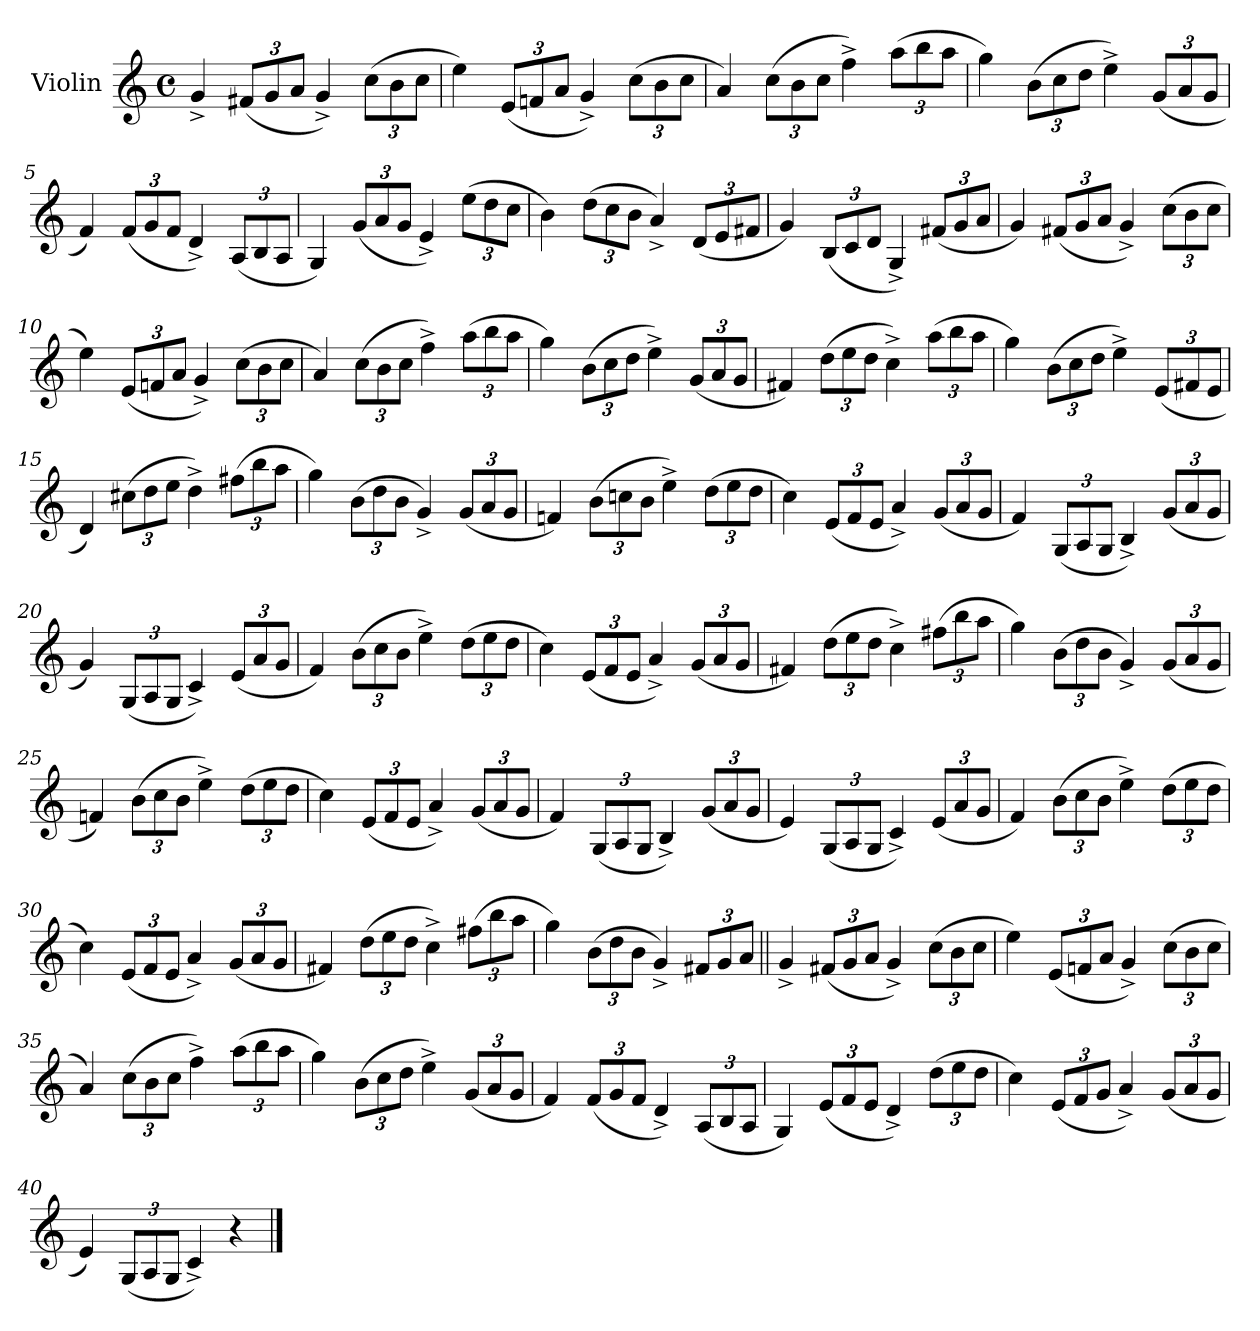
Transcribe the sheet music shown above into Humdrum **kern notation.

**kern
*part1
*staff1
*I"Violin
*I'Vln.
*clefG2
*k[]
*M4/4
*met(c)
*MM120
=1
4g^/
*Xbrackettup
(<12f#X/L
12g/
12a/J
4g^/)
(>12cc\L
12b\
12cc\J
=2
4ee\)
(<12e/L
12fn/
12a/J
4g^/)
(>12cc\L
12b\
12cc\J
=3
4a/)
(>12cc\L
12b\
12cc\J
4ff^\)
(>12aa\L
12bb\
12aa\J
=4
4gg\)
(>12b\L
12cc\
12dd\J
4ee^\)
(<12g/L
12a/
12g/J
!!LO:LB:g=z
=5
4f/)
(<12f/L
12g/
12f/J
4d^/)
(<12A/L
12B/
12A/J
=6
4G/)
(<12g/L
12a/
12g/J
4e^/)
(>12ee\L
12dd\
12cc\J
=7
4b\)
(>12dd\L
12cc\
12b\J
4a^/)
(<12d/L
12e/
12f#X/J
=8
4g/)
(<12B/L
12c/
12d/J
4G^/)
(<12f#X/L
12g/
12a/J
!!LO:LB:g=z
=9
4g/)
(<12f#X/L
12g/
12a/J
4g^/)
(>12cc\L
12b\
12cc\J
=10
4ee\)
(<12e/L
12fn/
12a/J
4g^/)
(>12cc\L
12b\
12cc\J
=11
4a/)
(>12cc\L
12b\
12cc\J
4ff^\)
(>12aa\L
12bb\
12aa\J
=12
4gg\)
(>12b\L
12cc\
12dd\J
4ee^\)
(<12g/L
12a/
12g/J
!!LO:LB:g=z
=13
4f#X/)
(>12dd\L
12ee\
12dd\J
4cc^\)
(>12aa\L
12bb\
12aa\J
=14
4gg\)
(>12b\L
12cc\
12dd\J
4ee^\)
(<12e/L
12f#X/
12e/J
=15
4d/)
(>12cc#X\L
12dd\
12ee\J
4dd^\)
(>12ff#X\L
12bb\
12aa\J
=16
4gg\)
(>12b\L
12dd\
12b\J
4g^/)
(<12g/L
12a/
12g/J
!!LO:LB:g=z
=17
4fn/)
(>12b\L
12ccn\
12b\J
4ee^\)
(>12dd\L
12ee\
12dd\J
=18
4cc\)
(<12e/L
12f/
12e/J
4a^/)
(<12g/L
12a/
12g/J
=19
4f/)
(<12G/L
12A/
12G/J
4B^/)
(<12g/L
12a/
12g/J
=20
4g/)
(<12G/L
12A/
12G/J
4c^/)
(<12e/L
12a/
12g/J
!!LO:LB:g=z
=21
4f/)
(>12b\L
12cc\
12b\J
4ee^\)
(>12dd\L
12ee\
12dd\J
=22
4cc\)
(<12e/L
12f/
12e/J
4a^/)
(<12g/L
12a/
12g/J
=23
4f#X/)
(>12dd\L
12ee\
12dd\J
4cc^\)
(>12ff#X\L
12bb\
12aa\J
=24
4gg\)
(>12b\L
12dd\
12b\J
4g^/)
(<12g/L
12a/
12g/J
!!LO:LB:g=z
=25
4fn/)
(>12b\L
12cc\
12b\J
4ee^\)
(>12dd\L
12ee\
12dd\J
=26
4cc\)
(<12e/L
12f/
12e/J
4a^/)
(<12g/L
12a/
12g/J
=27
4f/)
(<12G/L
12A/
12G/J
4B^/)
(<12g/L
12a/
12g/J
=28
4e/)
(<12G/L
12A/
12G/J
4c^/)
(<12e/L
12a/
12g/J
!!LO:LB:g=z
=29
4f/)
(>12b\L
12cc\
12b\J
4ee^\)
(>12dd\L
12ee\
12dd\J
=30
4cc\)
(<12e/L
12f/
12e/J
4a^/)
(<12g/L
12a/
12g/J
=31
4f#X/)
(>12dd\L
12ee\
12dd\J
4cc^\)
(>12ff#X\L
12bb\
12aa\J
=32
4gg\)
(>12b\L
12dd\
12b\J
4g^/)
12f#X/L
12g/
12a/J
!!LO:LB:g=z
=33||
4g^/
(<12f#X/L
12g/
12a/J
4g^/)
(>12cc\L
12b\
12cc\J
=34
4ee\)
(<12e/L
12fn/
12a/J
4g^/)
(>12cc\L
12b\
12cc\J
=35
4a/)
(>12cc\L
12b\
12cc\J
4ff^\)
(>12aa\L
12bb\
12aa\J
=36
4gg\)
(>12b\L
12cc\
12dd\J
4ee^\)
(<12g/L
12a/
12g/J
!!LO:LB:g=z
=37
4f/)
(<12f/L
12g/
12f/J
4d^/)
(<12A/L
12B/
12A/J
=38
4G/)
(<12e/L
12f/
12e/J
4d^/)
(>12dd\L
12ee\
12dd\J
=39
4cc\)
(<12e/L
12f/
12g/J
4a^/)
(<12g/L
12a/
12g/J
=40
4e/)
(<12G/L
12A/
12G/J
4c^/)
4r
==
*-
